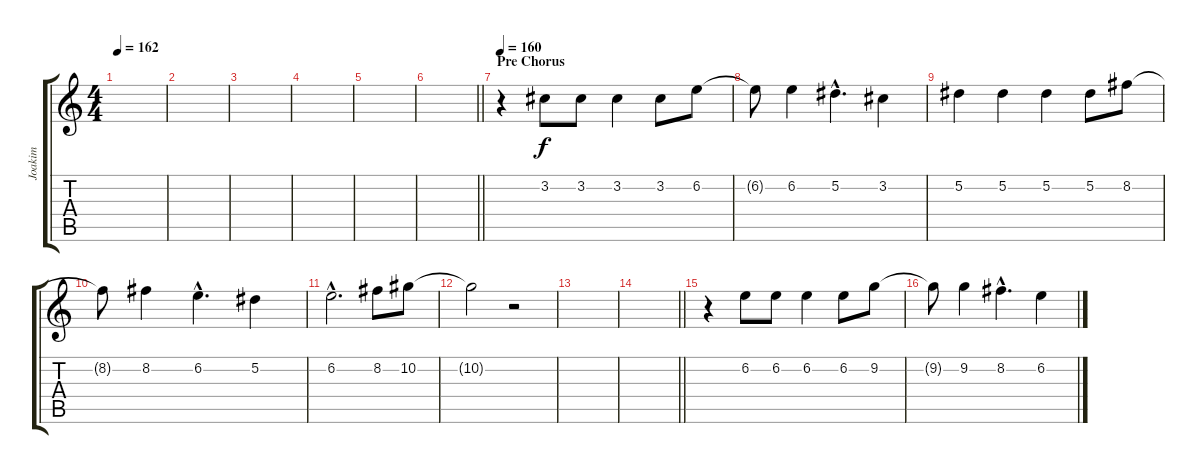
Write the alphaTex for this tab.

\track ("Joakim" "Joakim") {instrument overdrivenguitar}
\staff {score tabs}
\tuning (Eb4 Bb3 Gb3 Db3 Ab2 Eb2) {hide}
\ts (4 4)
\tempo 162
\clef g2
\ks c
|
|
|
|
|
\barLineRight lightlight
|
\section ("" "Pre Chorus")
\tempo 160
r.4 3.2.8 3.2.8 3.2.4 3.2.8 6.2.8 |
6.2{t}.8 6.2.4 5.2{hac}.4{d} 3.2.4 |
5.2.4 5.2.4 5.2.4 5.2.8 8.2.8 |
8.2{t}.8 8.2.4 6.2{hac}.4{d} 5.2.4 |
6.2{hac}.2{d} 8.2.8 10.2.8 |
10.2{t}.2 r.2 |
|
\barLineRight lightlight
|
r.4 6.2.8 6.2.8 6.2.4 6.2.8 9.2.8 |
9.2{t}.8 9.2.4 8.2{hac}.4{d} 6.2.4
